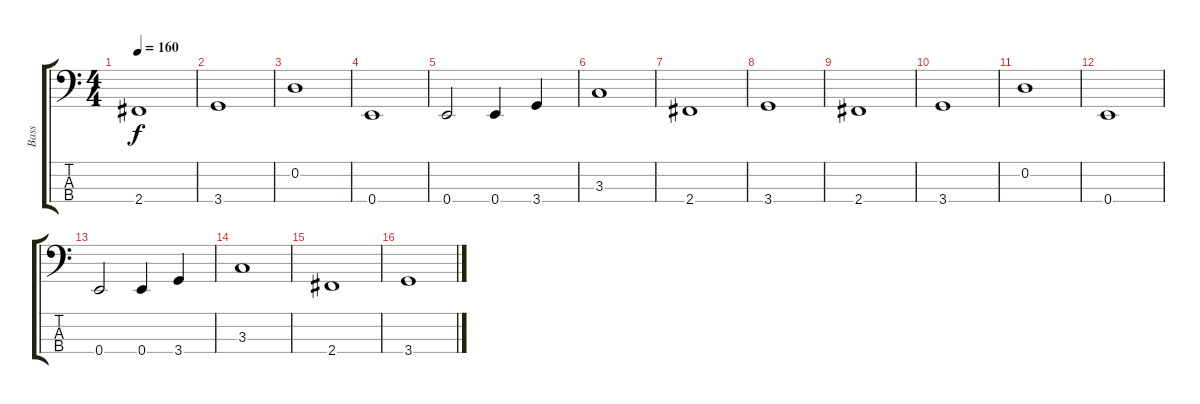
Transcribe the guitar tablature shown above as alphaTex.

\track ("Bass" "Bass") {instrument fretlessbass}
\staff {score tabs}
\tuning (G2 D2 A1 E1) {hide}
\ts (4 4)
\tempo 160
\clef f4
\ks c
2.4.1{dy f} |
3.4.1{volume 10} |
0.2.1 |
0.4.1 |
0.4.2 0.4.4 3.4.4 |
3.3.1 |
2.4.1 |
3.4.1 |
2.4.1 |
3.4.1{volume 3} |
0.2.1 |
0.4.1 |
0.4.2 0.4.4 3.4.4 |
3.3.1 |
2.4.1 |
3.4.1
